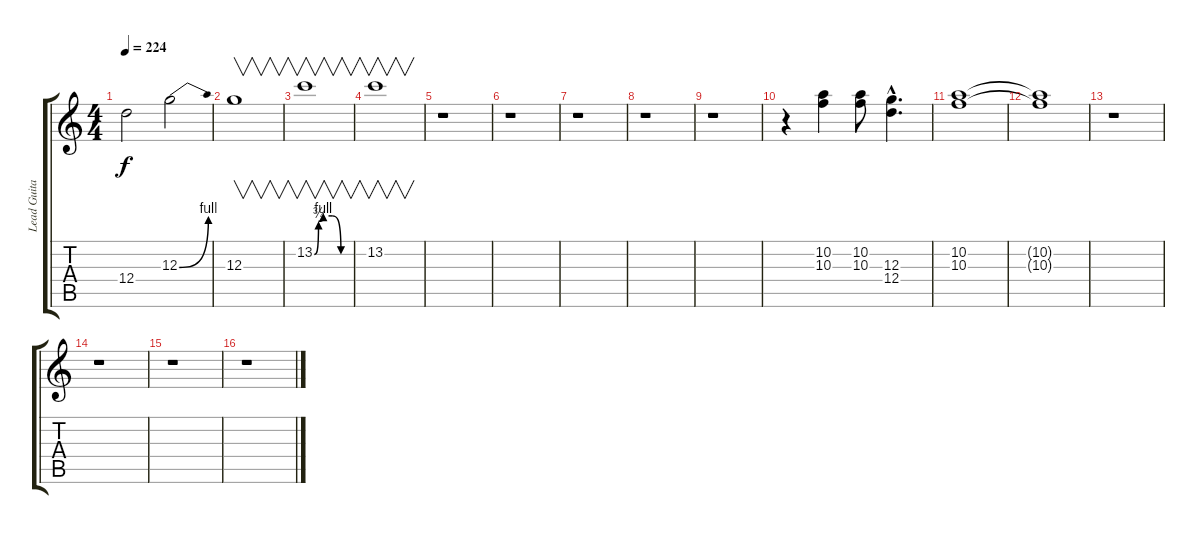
\track ("Lead Guitar II" "Lead Guita") {instrument overdrivenguitar}
\staff {score tabs}
\tuning (E4 B3 G3 D3 A2 E2) {hide}
\ts (4 4)
\tempo 224
\clef g2
\ks c
12.4.2{dy f} 12.3{be (bend 0 0 60 4)}.2 |
12.3.1{v} |
13.2{be (custom 0 0 7 3 15 4 30 4 45 0 60 0)}.1{v} |
13.2.1{v} |
r.1 |
r.1 |
r.1 |
r.1 |
r.1 |
r.4 (10.2 10.3).4 (10.2 10.3).8 (12.3{hac} 12.4{hac}).4{d} |
(10.2 10.3).1 |
(10.2{t} 10.3{t}).1 |
r.1 |
r.1 |
r.1 |
r.1
